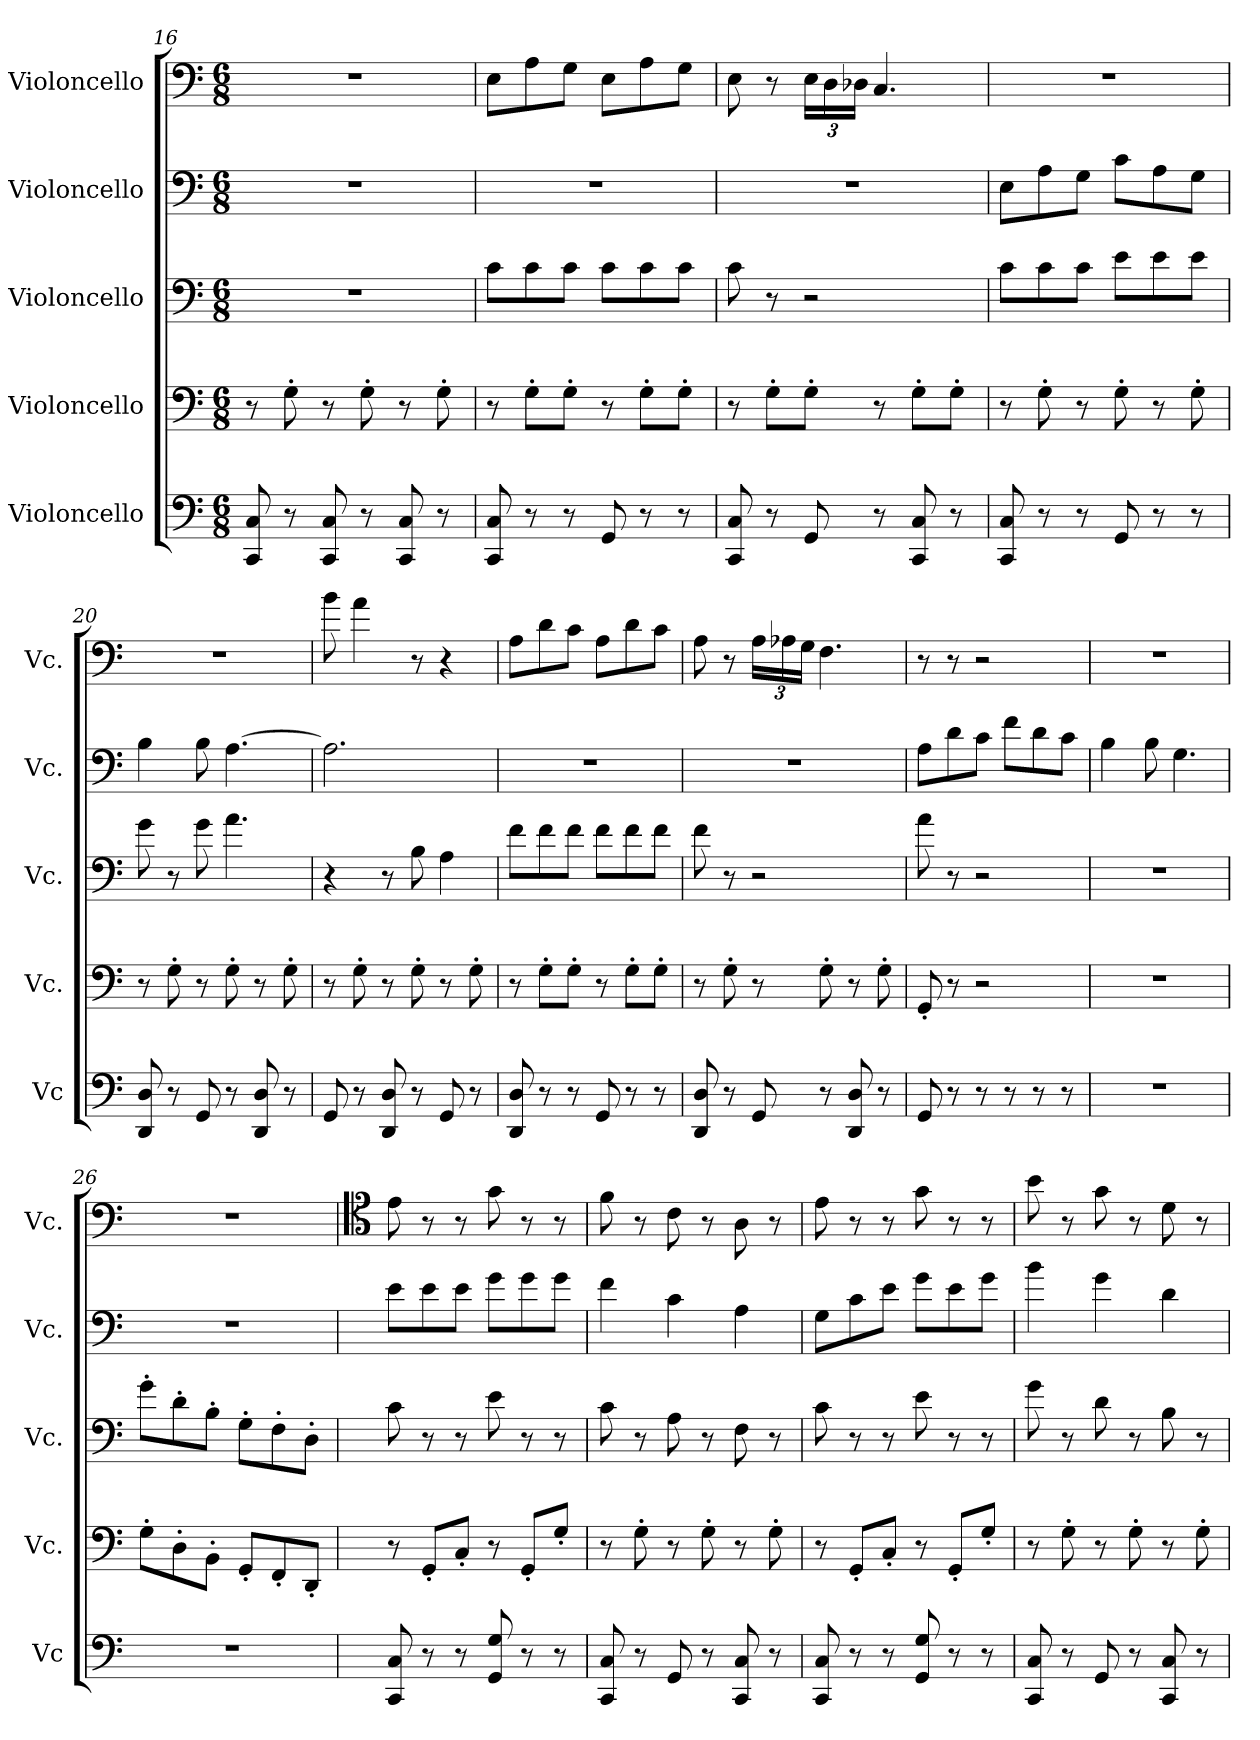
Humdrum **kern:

**kern	**kern	**kern	**kern	**kern
*part5	*part4	*part3	*part2	*part1
*staff5	*staff4	*staff3	*staff2	*staff1
*I"Violoncello	*I"Violoncello	*I"Violoncello	*I"Violoncello	*I"Violoncello
*I'Vc	*I'Vc.	*I'Vc.	*I'Vc.	*I'Vc.
!!LO:LB:g=z
*clefF4	*clefF4	*clefF4	*clefF4	*clefF4
*k[]	*k[]	*k[]	*k[]	*k[]
*M6/8	*M6/8	*M6/8	*M6/8	*M6/8
=16	=16	=16	=16	=16
8CC/ 8C/	8r	2.r	2.r	2.r
8r	8G'\	.	.	.
8CC/ 8C/	8r	.	.	.
8r	8G'\	.	.	.
8CC/ 8C/	8r	.	.	.
8r	8G'\	.	.	.
=17	=17	=17	=17	=17
8CC/ 8C/	8r	8c\L	2.r	8E\L
8r	8G'\L	8c\	.	8A\
8r	8G'\J	8c\J	.	8G\J
8GG/	8r	8c\L	.	8E\L
8r	8G'\L	8c\	.	8A\
8r	8G'\J	8c\J	.	8G\J
=18	=18	=18	=18	=18
8CC/ 8C/	8r	8c\	2.r	8E\
8r	8G'\L	8r	.	8r
*	*	*	*	*Xbrackettup
8GG/	8G'\J	2r	.	24E\LL
.	.	.	.	24D\
.	.	.	.	24D-X\JJ
8r	8r	.	.	4.C/
8CC/ 8C/	8G'\L	.	.	.
8r	8G'\J	.	.	.
=19	=19	=19	=19	=19
8CC/ 8C/	8r	8c\L	8E\L	2.r
8r	8G'\	8c\	8A\	.
8r	8r	8c\J	8G\J	.
8GG/	8G'\	8e\L	8c\L	.
8r	8r	8e\	8A\	.
8r	8G'\	8e\J	8G\J	.
=20	=20	=20	=20	=20
8DD/ 8D/	8r	8g\	4B\	2.r
8r	8G'\	8r	.	.
8GG/	8r	8g\	8B\	.
8r	8G'\	4.a\	[4.A\	.
8DD/ 8D/	8r	.	.	.
8r	8G'\	.	.	.
!!LO:PB:g=z
=21	=21	=21	=21	=21
8GG/	8r	4r	2.A\]	8b\
8r	8G'\	.	.	4a\
8DD/ 8D/	8r	8r	.	.
8r	8G'\	8B\	.	8r
8GG/	8r	4A\	.	4r
8r	8G'\	.	.	.
=22	=22	=22	=22	=22
8DD/ 8D/	8r	8f\L	2.r	8A\L
8r	8G'\L	8f\	.	8d\
8r	8G'\J	8f\J	.	8c\J
8GG/	8r	8f\L	.	8A\L
8r	8G'\L	8f\	.	8d\
8r	8G'\J	8f\J	.	8c\J
=23	=23	=23	=23	=23
8DD/ 8D/	8r	8f\	2.r	8A\
8r	8G'\	8r	.	8r
8GG/	8r	2r	.	24A\LL
.	.	.	.	24A-X\
.	.	.	.	24G\JJ
8r	8G'\	.	.	4.F\
8DD/ 8D/	8r	.	.	.
8r	8G'\	.	.	.
=24	=24	=24	=24	=24
8GG/	8GG'/	8a\	8A\L	8r
8r	8r	8r	8d\	8r
8r	2r	2r	8c\J	2r
8r	.	.	8f\L	.
8r	.	.	8d\	.
8r	.	.	8c\J	.
=25	=25	=25	=25	=25
2.r	2.r	2.r	4B\	2.r
.	.	.	8B\	.
.	.	.	4.G\	.
!!LO:LB:g=z
=26	=26	=26	=26	=26
2.r	8G'\L	8g'\L	2.r	2.r
.	8D'\	8d'\	.	.
.	8BB'\J	8B'\J	.	.
.	8GG'/L	8G'\L	.	.
.	8FF'/	8F'\	.	.
.	8DD'/J	8D'\J	.	.
=27	=27	=27	=27	=27
*	*	*	*	*clefC4
8CC/ 8C/	8r	8c\	8e\L	8e\
8r	8GG'/L	8r	8e\	8r
8r	8C'/J	8r	8e\J	8r
8GG/ 8G/	8r	8e\	8g\L	8g\
8r	8GG'/L	8r	8g\	8r
8r	8G'/J	8r	8g\J	8r
=28	=28	=28	=28	=28
8CC/ 8C/	8r	8c\	4f\	8f\
8r	8G'\	8r	.	8r
8GG/	8r	8A\	4c\	8c\
8r	8G'\	8r	.	8r
8CC/ 8C/	8r	8F\	4A\	8A\
8r	8G'\	8r	.	8r
=29	=29	=29	=29	=29
8CC/ 8C/	8r	8c\	8G\L	8e\
8r	8GG'/L	8r	8c\	8r
8r	8C'/J	8r	8e\J	8r
8GG/ 8G/	8r	8e\	8g\L	8g\
8r	8GG'/L	8r	8e\	8r
8r	8G'/J	8r	8g\J	8r
=30	=30	=30	=30	=30
8CC/ 8C/	8r	8g\	4b\	8b\
8r	8G'\	8r	.	8r
8GG/	8r	8d\	4g\	8g\
8r	8G'\	8r	.	8r
8CC/ 8C/	8r	8B\	4d\	8d\
8r	8G'\	8r	.	8r
=	=	=	=	=
*-	*-	*-	*-	*-
